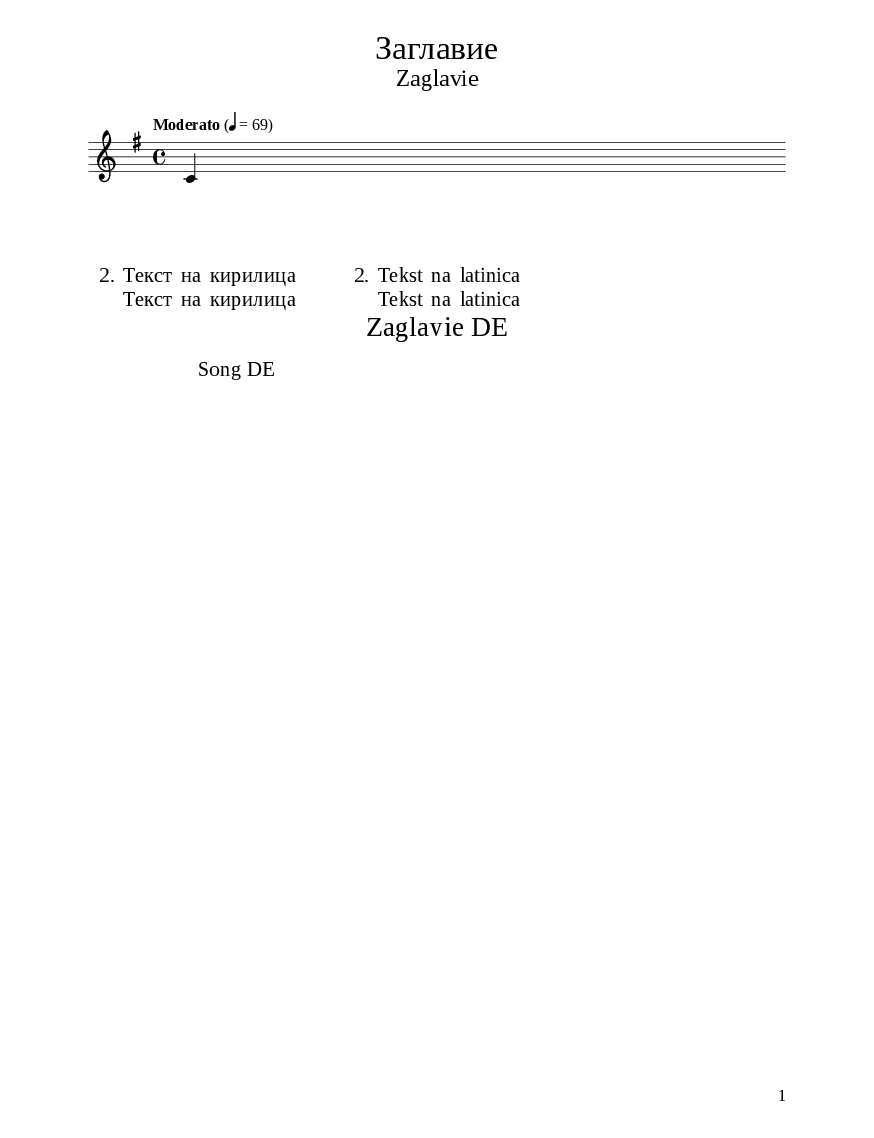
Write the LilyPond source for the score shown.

\version "2.24.0"

% include paper part and global functions
\include "include/globals.ily"

\bookpart {
  \include "include/bookpart-paper.ily"
  \score {
    \include "include/score-layout.ily"

    \new Voice \relative c' {
      \clef treble
      \key g \major
      \time 4/4
      \tempoFunc "Moderato" 4 "69"
      \autoBeamOff
      c % notes here
    }

    \addlyrics {}
    \addlyrics {}

    \header {
      title = \titleFunc "Заглавие" "Zaglavie"
    }

    \midi{}

  } % score

  \markup \fontsize #bgCoupletFontSize {
    \hspace #1
    \override #`(baseline-skip . ,bgCoupletBaselineSkip)
    \column {
      \line { 2. Текст на кирилица }
      \line {   "   " Текст на кирилица }
    }

    \hspace #5
    \override #`(baseline-skip . ,bgCoupletBaselineSkip)
    \column {
      \line { 2. Tekst na latinica }
      \line {   "   " Tekst na latinica }
    } %column
  } % markup

  % include foreign translation(s) of the song
  \version "2.24.2"

\markup \fill-line { \fontsize #deTitleFontSize "Zaglavie DE" }
\markup \null
\markup \null
\markup \fontsize #deCoupletFontSize {
  \hspace #10
  \override #`(baseline-skip . ,deCoupletBaselineSkip)

  \column {
    \line { " Song DE" }

  }
}


} % bookpart

% Più mosso
%
